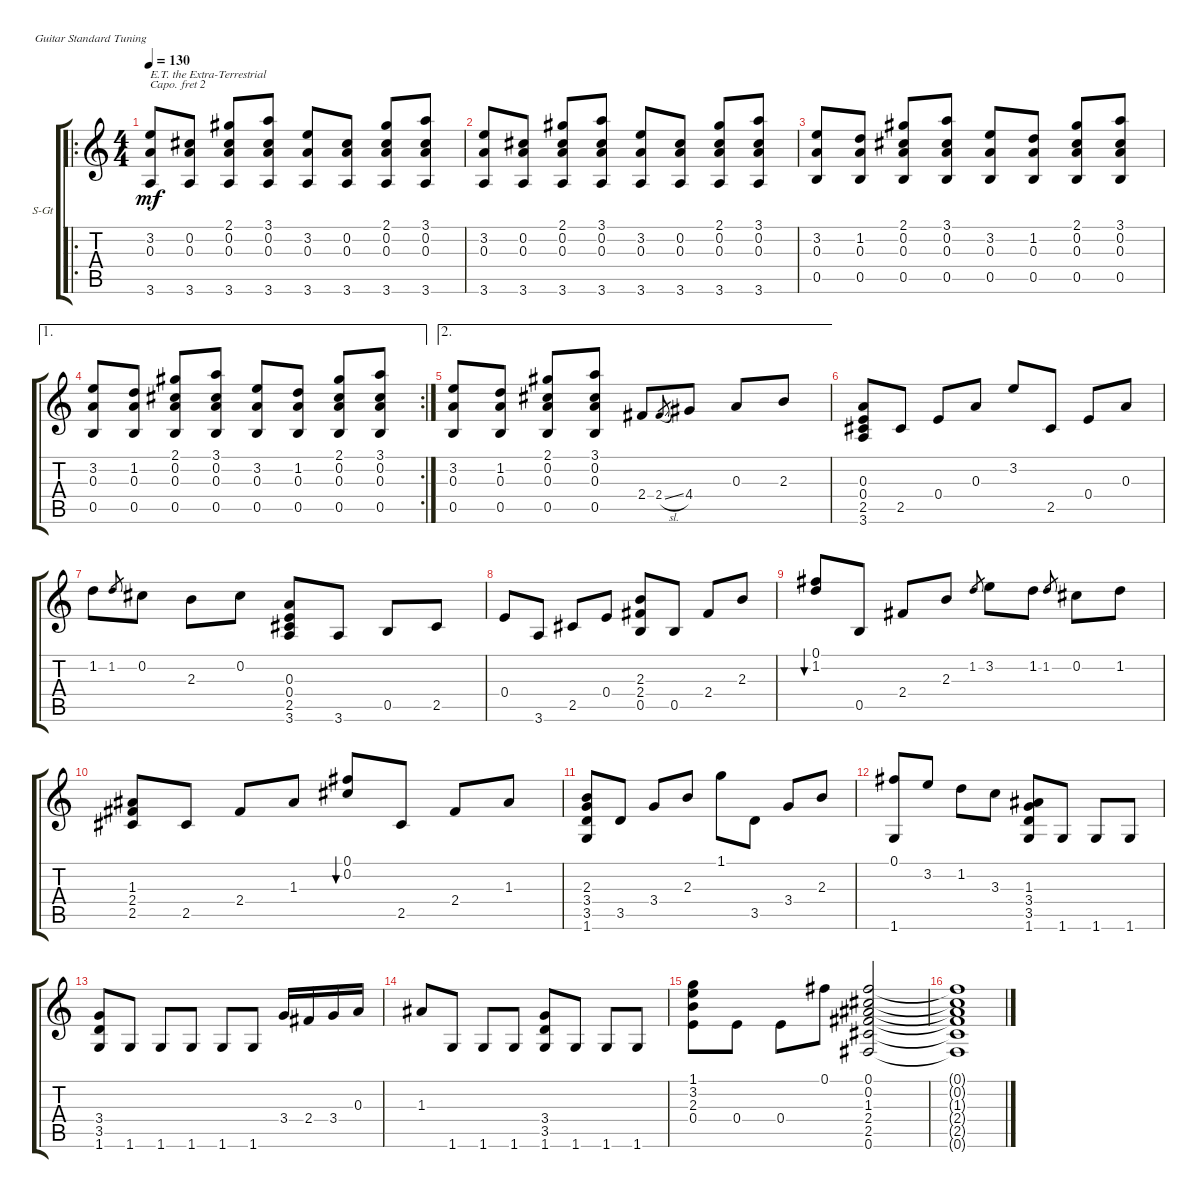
\defaultSystemsLayout 4
\bracketExtendMode groupsimilarinstruments
\firstSystemTrackNameOrientation horizontal
\otherSystemsTrackNameOrientation horizontal
\track ("Steel Guitar" "S-Gt") {instrument acousticguitarsteel}
\staff {score tabs}
\capo 2
\tuning (E4 B3 G3 D3 A2 E2)
\ro
\ts (4 4)
\tempo 130
\clef g2
\ks c
(3.2 3.6 0.3).8{txt "E.T. the Extra-Terrestrial" dy mf instrument acousticguitarsteel} (0.2 3.6 0.3).8 (2.1 3.6 0.2 0.3).8 (3.1 3.6 0.2 0.3).8 (3.2 3.6 0.3).8 (0.2 3.6 0.3).8 (2.1 3.6 0.2 0.3).8 (3.1 3.6 0.2 0.3).8 |
(3.2 3.6 0.3).8 (0.2 3.6 0.3).8 (2.1 3.6 0.2 0.3).8 (3.1 3.6 0.2 0.3).8 (3.2 3.6 0.3).8 (0.2 3.6 0.3).8 (2.1 3.6 0.2 0.3).8 (3.1 3.6 0.2 0.3).8 |
(3.2 0.3 0.5).8 (1.2 0.3 0.5).8 (2.1 0.3 0.2 0.5).8 (3.1 0.3 0.2 0.5).8 (3.2 0.3 0.5).8 (1.2 0.3 0.5).8 (2.1 0.3 0.2 0.5).8 (3.1 0.3 0.2 0.5).8 |
\ae 1
\rc 2
(3.2 0.3 0.5).8 (1.2 0.3 0.5).8 (2.1 0.3 0.2 0.5).8 (3.1 0.3 0.2 0.5).8 (3.2 0.3 0.5).8 (1.2 0.3 0.5).8 (2.1 0.3 0.2 0.5).8 (3.1 0.3 0.2 0.5).8 |
\ae 2
(3.2 0.3 0.5).8 (1.2 0.3 0.5).8 (2.1 0.3 0.2 0.5).8 (3.1 0.3 0.2 0.5).8 2.4.8 2.4{sl}.8{gr} 4.4.8 0.3.8 2.3.8 |
(3.6 2.5 0.4 0.3).8 2.5.8 0.4.8 0.3.8 3.2.8 2.5.8 0.4.8 0.3.8 |
1.2.8 1.2.8{gr} 0.2.8 2.3.8 0.2.8 (3.6 2.5 0.4 0.3).8 3.6.8 0.5.8 2.5.8 |
0.4.8 3.6.8 2.5.8 0.4.8 (2.3 2.4 0.5).8 0.5.8 2.4.8 2.3.8 |
(0.1 1.2).8{bu 30} 0.5.8 2.4.8 2.3.8 1.2.8{gr} 3.2.8 1.2.8 1.2.8{gr} 0.2.8 1.2.8 |
(2.5 2.4 1.3).8 2.5.8 2.4.8 1.3.8 (0.1 0.2).8{bu 30} 2.5.8 2.4.8 1.3.8 |
(1.6 3.5 3.4 2.3).8 3.5.8 3.4.8 2.3.8 1.1.8 3.5.8 3.4.8 2.3.8 |
(0.1 1.6).8 3.2.8 1.2.8 3.3.8 (1.3 3.4 3.5 1.6).8 1.6.8 1.6.8 1.6.8 |
(3.4 3.5 1.6).8 1.6.8 1.6.8 1.6.8 1.6.8 1.6.8 3.4.16 2.4.16 3.4.16 0.3.16 |
1.3.8 1.6.8 1.6.8 1.6.8 (3.4 3.5 1.6).8 1.6.8 1.6.8 1.6.8 |
(1.1 3.2 2.3 0.4).8 0.4.8 0.4.8 0.1.8 (0.6 2.5 2.4 1.3 0.2 0.1).2 |
(0.1{t} 0.2{t} 1.3{t} 2.4{t} 2.5{t} 0.6{t}).1
